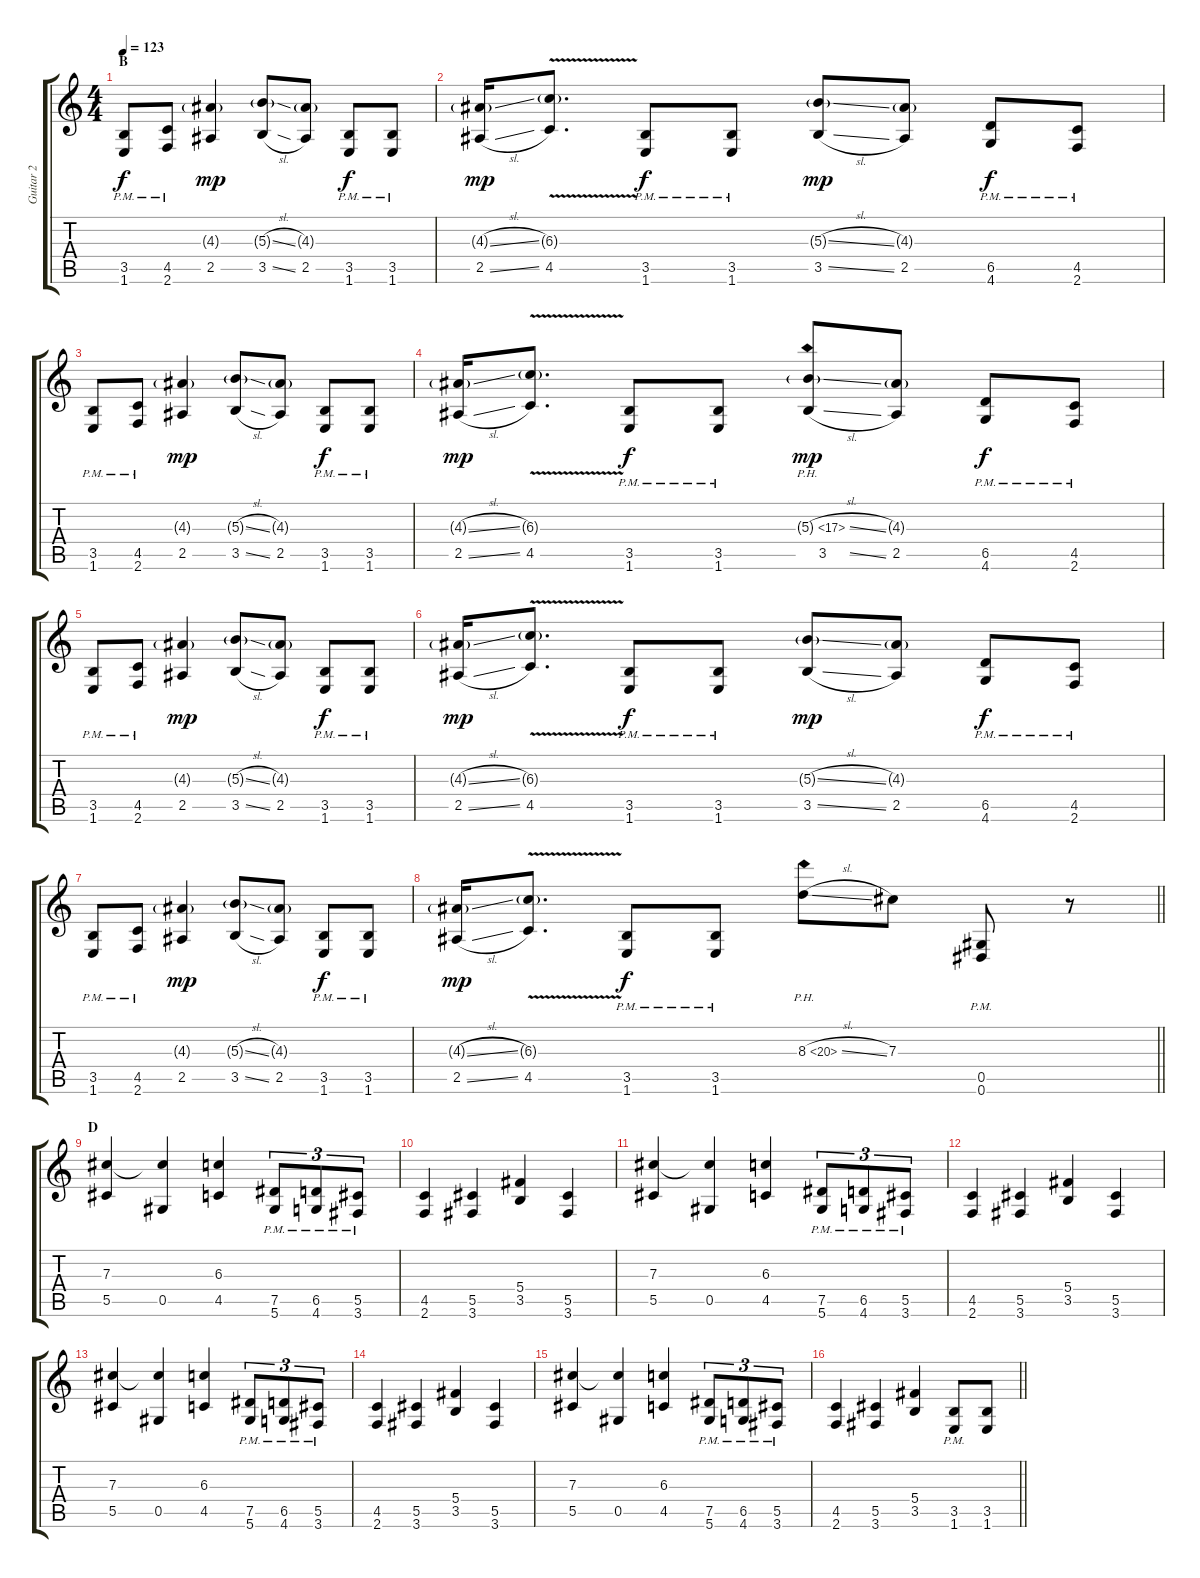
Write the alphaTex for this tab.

\track ("Guitar 2" "Guitar 2") {instrument distortionguitar}
\staff {score tabs}
\tuning (Eb4 Bb3 Gb3 Db3 Ab2 Eb2) {hide}
\ts (4 4)
\section ("" "B")
\tempo 123
\clef g2
\ks c
(3.5{pm} 1.6{pm}).8{dy f} (4.5{pm} 2.6{pm}).8 (4.3{g} 2.5).4{dy mp} (5.3{sl g} 3.5{sl}).8 (4.3{g} 2.5).8 (3.5{pm} 1.6{pm}).8{dy f} (3.5{pm} 1.6{pm}).8 |
(4.3{sl g} 2.5{sl}).16{dy mp} (6.3{g} 4.5{v}).8{d} (3.5{pm} 1.6{pm}).8{dy f} (3.5{pm} 1.6{pm}).8 (5.3{sl g} 3.5{sl}).8{dy mp} (4.3{g} 2.5).8 (6.5{pm} 4.6{pm}).8{dy f} (4.5{pm} 2.6{pm}).8 |
(3.5{pm} 1.6{pm}).8 (4.5{pm} 2.6{pm}).8 (4.3{g} 2.5).4{dy mp} (5.3{sl g} 3.5{sl}).8 (4.3{g} 2.5).8 (3.5{pm} 1.6{pm}).8{dy f} (3.5{pm} 1.6{pm}).8 |
(4.3{sl g} 2.5{sl}).16{dy mp} (6.3{g} 4.5{v}).8{d} (3.5{pm} 1.6{pm}).8{dy f} (3.5{pm} 1.6{pm}).8 (5.3{ph 12 sl g} 3.5{sl}).8{dy mp} (4.3{g} 2.5).8 (6.5{pm} 4.6{pm}).8{dy f} (4.5{pm} 2.6{pm}).8 |
(3.5{pm} 1.6{pm}).8 (4.5{pm} 2.6{pm}).8 (4.3{g} 2.5).4{dy mp} (5.3{sl g} 3.5{sl}).8 (4.3{g} 2.5).8 (3.5{pm} 1.6{pm}).8{dy f} (3.5{pm} 1.6{pm}).8 |
(4.3{sl g} 2.5{sl}).16{dy mp} (6.3{g} 4.5{v}).8{d} (3.5{pm} 1.6{pm}).8{dy f} (3.5{pm} 1.6{pm}).8 (5.3{sl g} 3.5{sl}).8{dy mp} (4.3{g} 2.5).8 (6.5{pm} 4.6{pm}).8{dy f} (4.5{pm} 2.6{pm}).8 |
(3.5{pm} 1.6{pm}).8 (4.5{pm} 2.6{pm}).8 (4.3{g} 2.5).4{dy mp} (5.3{sl g} 3.5{sl}).8 (4.3{g} 2.5).8 (3.5{pm} 1.6{pm}).8{dy f} (3.5{pm} 1.6{pm}).8 |
\barLineRight lightlight
(4.3{sl g} 2.5{sl}).16{dy mp} (6.3{g} 4.5{v}).8{d} (3.5{pm} 1.6{pm}).8{dy f} (3.5{pm} 1.6{pm}).8 8.3{ph 12 sl}.8 7.3.8 (0.5{pm} 0.6{pm}).8 r.8 |
\section ("" "D")
(7.3 5.5).4 (7.3{t} 0.5).4 (6.3 4.5).4 (7.5{pm} 5.6{pm}).8{tu (3 2)} (6.5{pm} 4.6{pm}).8{tu (3 2)} (5.5{pm} 3.6{pm}).8{tu (3 2)} |
(4.5 2.6).4 (5.5 3.6).4 (5.4 3.5).4 (5.5 3.6).4 |
(7.3 5.5).4 (7.3{t} 0.5).4 (6.3 4.5).4 (7.5{pm} 5.6{pm}).8{tu (3 2)} (6.5{pm} 4.6{pm}).8{tu (3 2)} (5.5{pm} 3.6{pm}).8{tu (3 2)} |
(4.5 2.6).4 (5.5 3.6).4 (5.4 3.5).4 (5.5 3.6).4 |
(7.3 5.5).4 (7.3{t} 0.5).4 (6.3 4.5).4 (7.5{pm} 5.6{pm}).8{tu (3 2)} (6.5{pm} 4.6{pm}).8{tu (3 2)} (5.5{pm} 3.6{pm}).8{tu (3 2)} |
(4.5 2.6).4 (5.5 3.6).4 (5.4 3.5).4 (5.5 3.6).4 |
(7.3 5.5).4 (7.3{t} 0.5).4 (6.3 4.5).4 (7.5{pm} 5.6{pm}).8{tu (3 2)} (6.5{pm} 4.6{pm}).8{tu (3 2)} (5.5{pm} 3.6{pm}).8{tu (3 2)} |
\barLineRight lightlight
(4.5 2.6).4 (5.5 3.6).4 (5.4 3.5).4 (3.5{pm} 1.6{pm}).8 (3.5 1.6).8
